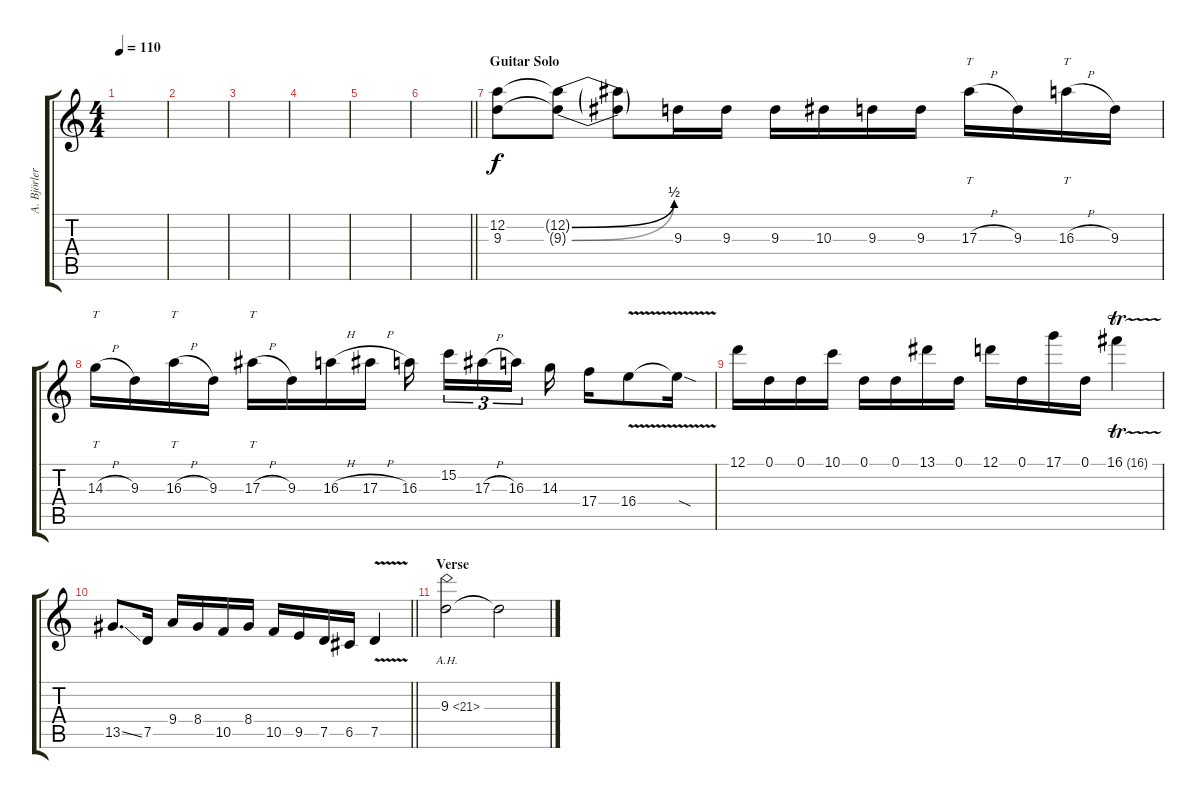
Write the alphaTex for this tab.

\track ("A. Björler lead" "A. Björler") {instrument distortionguitar}
\staff {score tabs}
\tuning (D4 A3 F3 C3 G2 D2) {hide}
\ts (4 4)
\tempo 110
\clef g2
\ks c
|
|
|
|
|
\barLineRight lightlight
|
\section ("" "Guitar Solo")
(12.2 9.3).8 (12.2{be (bend 0 0 60 2) t} 9.3{be (bend 0 0 60 2) t}).8 (12.2{t} 9.3{t}).8 9.3.16 9.3.16 9.3.16 10.3.16 9.3.16 9.3.16 17.3{h}.16{tt} 9.3.16 16.3{h}.16{tt} 9.3.16 |
14.3{h}.16{tt} 9.3.16 16.3{h}.16{tt} 9.3.16 17.3{h}.16{tt} 9.3.16 16.3{h}.16 17.3{h}.16 16.3.16{beam splitsecondary} 15.2.16{tu (3 2)} 17.3{h}.16{tu (3 2)} 16.3.16{tu (3 2) beam splitsecondary} 14.3.16 17.4.16 16.4{v}.8 16.4{sod t}.16 |
12.1.16 0.1.16 0.1.16 10.1.16 0.1.16 0.1.16 13.1.16 0.1.16 12.1.16 0.1.16 17.1.16 0.1.16 16.1{tr (16 32)}.4 |
\barLineRight lightlight
13.5{ss}.8{d} 7.5.16 9.4.16 8.4.16 10.5.16 8.4.16 10.5.16 9.5.16 7.5.16 6.5.16 7.5{v}.4 |
\section ("" "Verse")
9.3{ah 12}.2 9.3{t}.2{volume 1}
